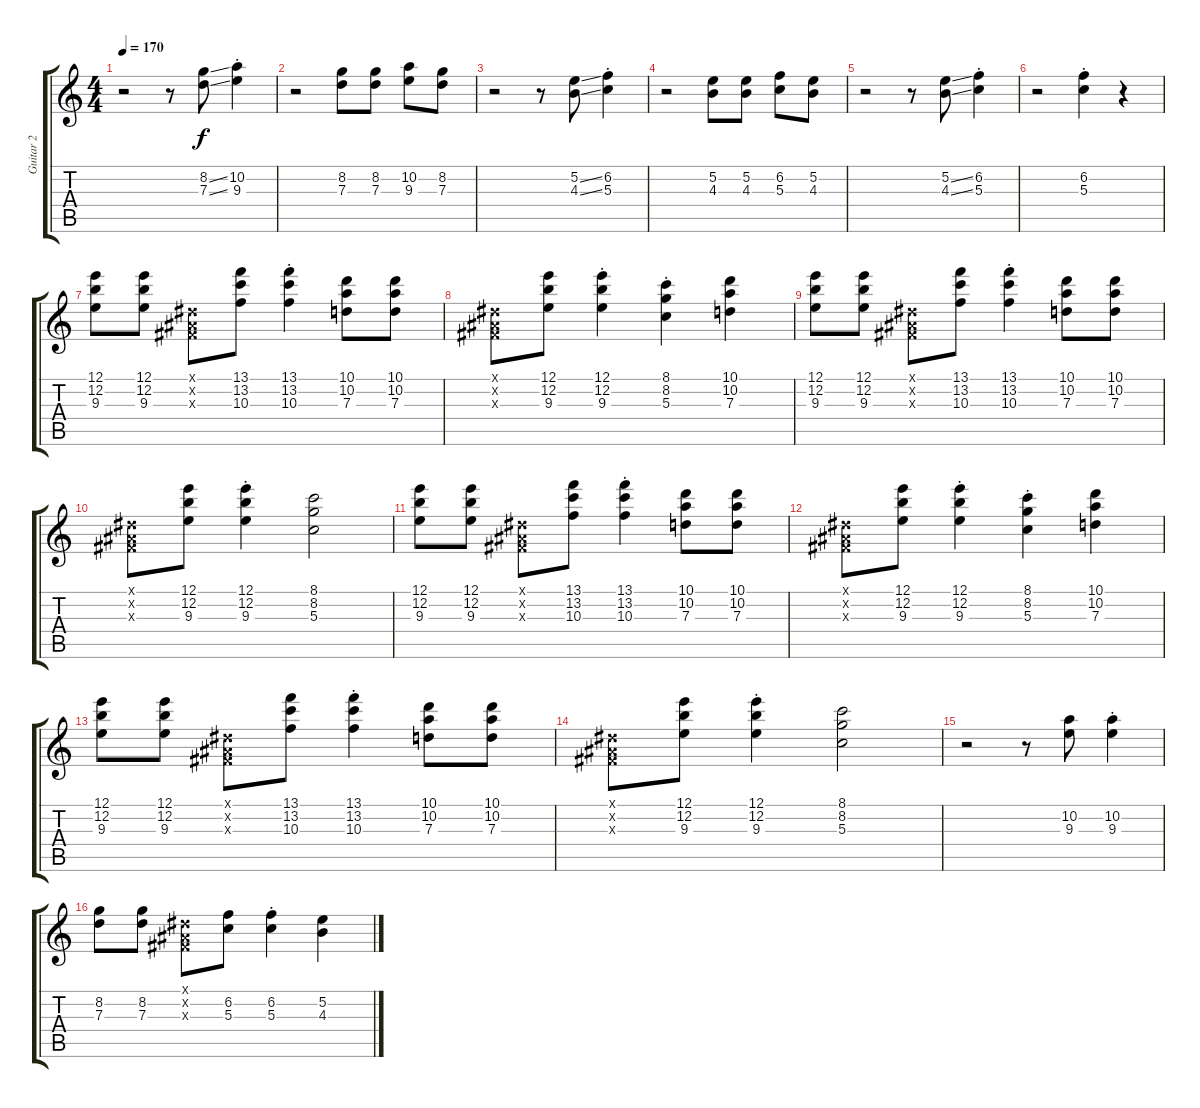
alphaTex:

\track ("Guitar 2" "Guitar 2") {instrument distortionguitar}
\staff {score tabs}
\tuning (E4 B3 G3 D3 A2 E2) {hide}
\ts (4 4)
\tempo 170
\clef g2
\ks c
r.2{dy f} r.8 (8.2{ss} 7.3{ss}).8 (10.2{st} 9.3{st}).4 |
r.2 (8.2 7.3).8 (8.2 7.3).8 (10.2 9.3).8 (8.2 7.3).8 |
r.2 r.8 (5.2{ss} 4.3{ss}).8 (6.2{st} 5.3{st}).4 |
r.2 (5.2 4.3).8 (5.2 4.3).8 (6.2 5.3).8 (5.2 4.3).8 |
r.2 r.8 (5.2{ss} 4.3{ss}).8 (6.2{st} 5.3{st}).4 |
r.2 (6.2{st} 5.3{st}).4 r.4 |
(12.1 12.2 9.3).8 (12.1 12.2 9.3).8 (-1.1{x} -1.2{x} -1.3{x}).8 (13.1 13.2 10.3).8 (13.1{st} 13.2{st} 10.3{st}).4 (10.1 10.2 7.3).8 (10.1 10.2 7.3).8 |
(-1.1{x} -1.2{x} -1.3{x}).8 (12.1 12.2 9.3).8 (12.1{st} 12.2{st} 9.3{st}).4 (8.1{st} 8.2{st} 5.3{st}).4 (10.1 10.2 7.3).4 |
(12.1 12.2 9.3).8 (12.1 12.2 9.3).8 (-1.1{x} -1.2{x} -1.3{x}).8 (13.1 13.2 10.3).8 (13.1{st} 13.2{st} 10.3{st}).4 (10.1 10.2 7.3).8 (10.1 10.2 7.3).8 |
(-1.1{x} -1.2{x} -1.3{x}).8 (12.1 12.2 9.3).8 (12.1{st} 12.2{st} 9.3{st}).4 (8.1 8.2 5.3).2 |
(12.1 12.2 9.3).8 (12.1 12.2 9.3).8 (-1.1{x} -1.2{x} -1.3{x}).8 (13.1 13.2 10.3).8 (13.1{st} 13.2{st} 10.3{st}).4 (10.1 10.2 7.3).8 (10.1 10.2 7.3).8 |
(-1.1{x} -1.2{x} -1.3{x}).8 (12.1 12.2 9.3).8 (12.1{st} 12.2{st} 9.3{st}).4 (8.1{st} 8.2{st} 5.3{st}).4 (10.1 10.2 7.3).4 |
(12.1 12.2 9.3).8 (12.1 12.2 9.3).8 (-1.1{x} -1.2{x} -1.3{x}).8 (13.1 13.2 10.3).8 (13.1{st} 13.2{st} 10.3{st}).4 (10.1 10.2 7.3).8 (10.1 10.2 7.3).8 |
(-1.1{x} -1.2{x} -1.3{x}).8 (12.1 12.2 9.3).8 (12.1{st} 12.2{st} 9.3{st}).4 (8.1 8.2 5.3).2 |
r.2 r.8 (10.2 9.3).8 (10.2{st} 9.3{st}).4 |
(8.2 7.3).8 (8.2 7.3).8 (-1.1{x} -1.2{x} -1.3{x}).8 (6.2 5.3).8 (6.2{st} 5.3{st}).4 (5.2 4.3).4
